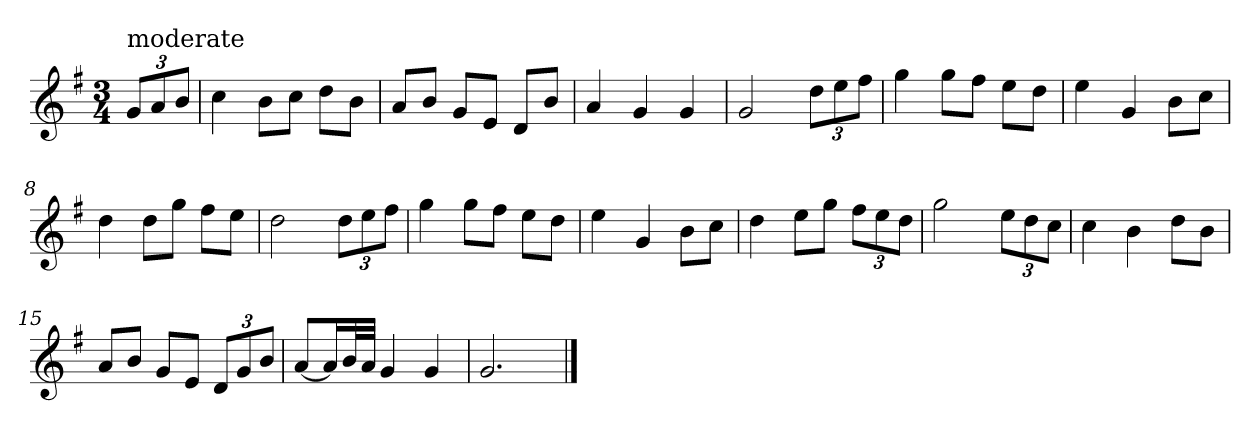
**kern
*part1
*staff1
*clefG2
*k[f#]
*G:
*M3/4
*MM60
*Xbrackettup
=1
!LO:TX:a:t=moderate
12g/L
12a/
12b/J
=2
4cc\
8b\L
8cc\J
8dd\L
8b\J
=3
8a/L
8b/J
8g/L
8e/J
8d/L
8b/J
=4
4a/
4g/
4g/
=5
2g/
12dd\L
12ee\
12ff#\J
=6
4gg\
8gg\L
8ff#\J
8ee\L
8dd\J
=7
4ee\
4g/
8b\L
8cc\J
=8
4dd\
8dd\L
8gg\J
8ff#\L
8ee\J
=9
2dd\
12dd\L
12ee\
12ff#\J
!!LO:LB:g=z
=10
4gg\
8gg\L
8ff#\J
8ee\L
8dd\J
=11
4ee\
4g/
8b\L
8cc\J
=12
4dd\
8ee\L
8gg\J
12ff#\L
12ee\
12dd\J
=13
2gg\
12ee\L
12dd\
12cc\J
=14
4cc\
4b\
8dd\L
8b\J
=15
8a/L
8b/J
8g/L
8e/J
12d/L
12g/
12b/J
=16
[8a/L
16a/L]
32b/L
32a/JJJ
4g/
4g/
=17
2.g/
==
*-
